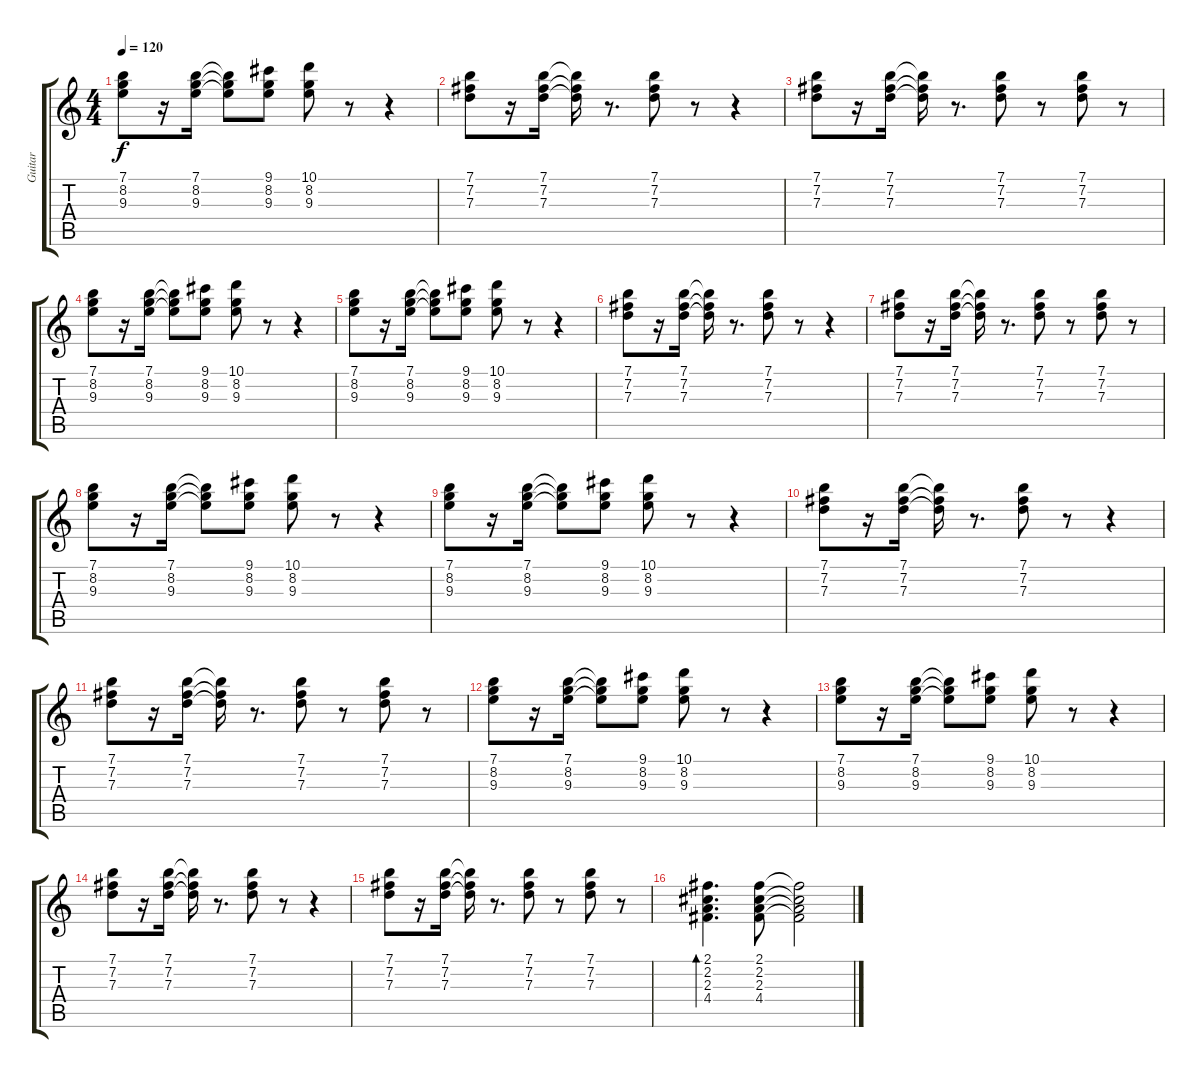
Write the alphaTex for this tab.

\track ("Guitar" "Guitar") {instrument electricguitarmuted}
\staff {score tabs}
\tuning (E4 B3 G3 D3 A2 E2) {hide}
\ts (4 4)
\tempo 120
\clef g2
\ks c
(7.1 8.2 9.3).8{dy f} r.16 (7.1 8.2 9.3).16 (7.1{t} 8.2{t} 9.3{t}).8 (9.1 8.2 9.3).8 (10.1 8.2 9.3).8 r.8 r.4 |
(7.1 7.2 7.3).8 r.16 (7.1 7.2 7.3).16 (7.1{t} 7.2{t} 7.3{t}).16 r.8{d} (7.1 7.2 7.3).8 r.8 r.4 |
(7.1 7.2 7.3).8 r.16 (7.1 7.2 7.3).16 (7.1{t} 7.2{t} 7.3{t}).16 r.8{d} (7.1 7.2 7.3).8 r.8 (7.1 7.2 7.3).8 r.8 |
(7.1 8.2 9.3).8 r.16 (7.1 8.2 9.3).16 (7.1{t} 8.2{t} 9.3{t}).8 (9.1 8.2 9.3).8 (10.1 8.2 9.3).8 r.8 r.4 |
(7.1 8.2 9.3).8 r.16 (7.1 8.2 9.3).16 (7.1{t} 8.2{t} 9.3{t}).8 (9.1 8.2 9.3).8 (10.1 8.2 9.3).8 r.8 r.4 |
(7.1 7.2 7.3).8 r.16 (7.1 7.2 7.3).16 (7.1{t} 7.2{t} 7.3{t}).16 r.8{d} (7.1 7.2 7.3).8 r.8 r.4 |
(7.1 7.2 7.3).8 r.16 (7.1 7.2 7.3).16 (7.1{t} 7.2{t} 7.3{t}).16 r.8{d} (7.1 7.2 7.3).8 r.8 (7.1 7.2 7.3).8 r.8 |
(7.1 8.2 9.3).8 r.16 (7.1 8.2 9.3).16 (7.1{t} 8.2{t} 9.3{t}).8 (9.1 8.2 9.3).8 (10.1 8.2 9.3).8 r.8 r.4 |
(7.1 8.2 9.3).8 r.16 (7.1 8.2 9.3).16 (7.1{t} 8.2{t} 9.3{t}).8 (9.1 8.2 9.3).8 (10.1 8.2 9.3).8 r.8 r.4 |
(7.1 7.2 7.3).8 r.16 (7.1 7.2 7.3).16 (7.1{t} 7.2{t} 7.3{t}).16 r.8{d} (7.1 7.2 7.3).8 r.8 r.4 |
(7.1 7.2 7.3).8 r.16 (7.1 7.2 7.3).16 (7.1{t} 7.2{t} 7.3{t}).16 r.8{d} (7.1 7.2 7.3).8 r.8 (7.1 7.2 7.3).8 r.8 |
(7.1 8.2 9.3).8 r.16 (7.1 8.2 9.3).16 (7.1{t} 8.2{t} 9.3{t}).8 (9.1 8.2 9.3).8 (10.1 8.2 9.3).8 r.8 r.4 |
(7.1 8.2 9.3).8 r.16 (7.1 8.2 9.3).16 (7.1{t} 8.2{t} 9.3{t}).8 (9.1 8.2 9.3).8 (10.1 8.2 9.3).8 r.8 r.4 |
(7.1 7.2 7.3).8 r.16 (7.1 7.2 7.3).16 (7.1{t} 7.2{t} 7.3{t}).16 r.8{d} (7.1 7.2 7.3).8 r.8 r.4 |
(7.1 7.2 7.3).8 r.16 (7.1 7.2 7.3).16 (7.1{t} 7.2{t} 7.3{t}).16 r.8{d} (7.1 7.2 7.3).8 r.8 (7.1 7.2 7.3).8 r.8 |
(2.1 2.2 2.3 4.4).4{d bd 120} (2.1 2.2 2.3 4.4).8 (2.1{t} 2.2{t} 2.3{t} 4.4{t}).2
